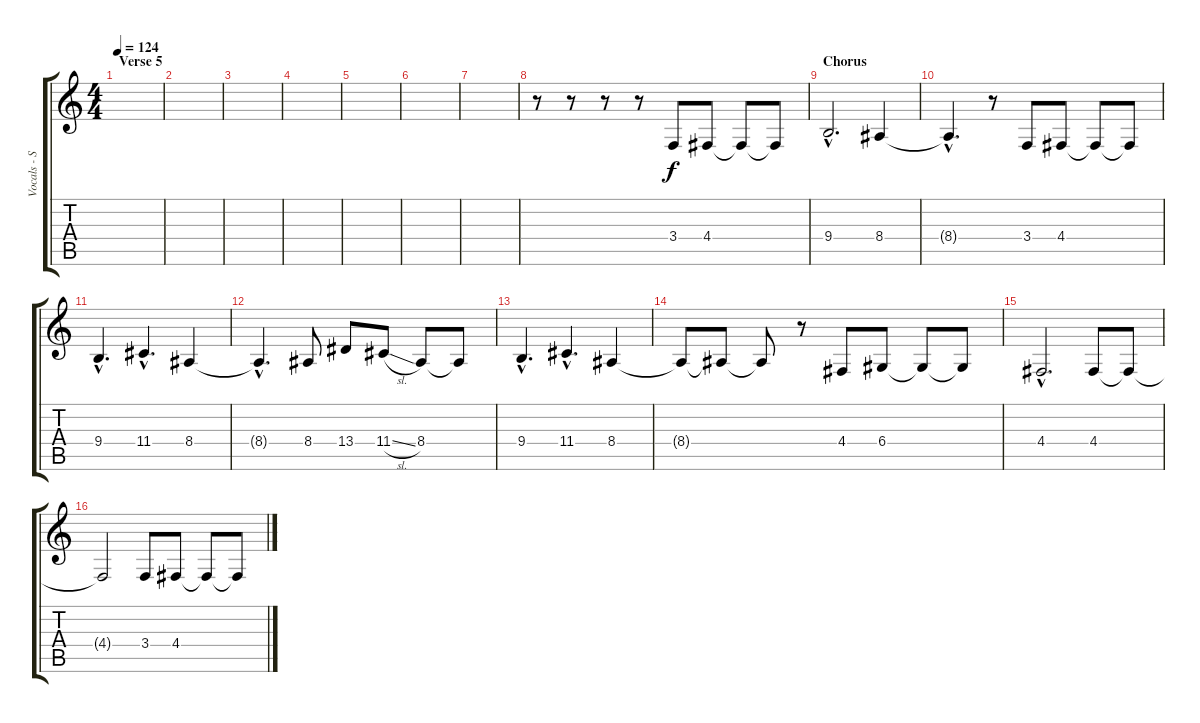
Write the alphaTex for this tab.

\track ("Vocals - Shaun Morgan" "Vocals - S") {instrument oboe}
\staff {score tabs}
\tuning (E4 B3 G3 D3 A2 E2) {hide}
\ts (4 4)
\section ("" "Verse 5")
\tempo 124
\clef g2
\ks c
|
|
|
|
|
|
|
r.8 r.8 r.8 r.8 3.4.8 4.4.8 4.4{t}.8 4.4{t}.8 |
\section ("" "Chorus")
9.4{hac}.2{d} 8.4.4 |
8.4{hac t}.4{d} r.8 3.4.8 4.4.8 4.4{t}.8 4.4{t}.8 |
9.4{hac}.4{d} 11.4{hac}.4{d} 8.4.4 |
8.4{hac t}.4{d} 8.4.8 13.4.8 11.4{sl}.8 8.4.8 8.4{t}.8 |
9.4{hac}.4{d} 11.4{hac}.4{d} 8.4.4 |
8.4{t}.8 8.4{t}.8 8.4{t}.8 r.8 4.4.8 6.4.8 6.4{t}.8 6.4{t}.8 |
4.4{hac}.2{d} 4.4.8 4.4{t}.8 |
4.4{t}.2 3.4.8 4.4.8 4.4{t}.8 4.4{t}.8
